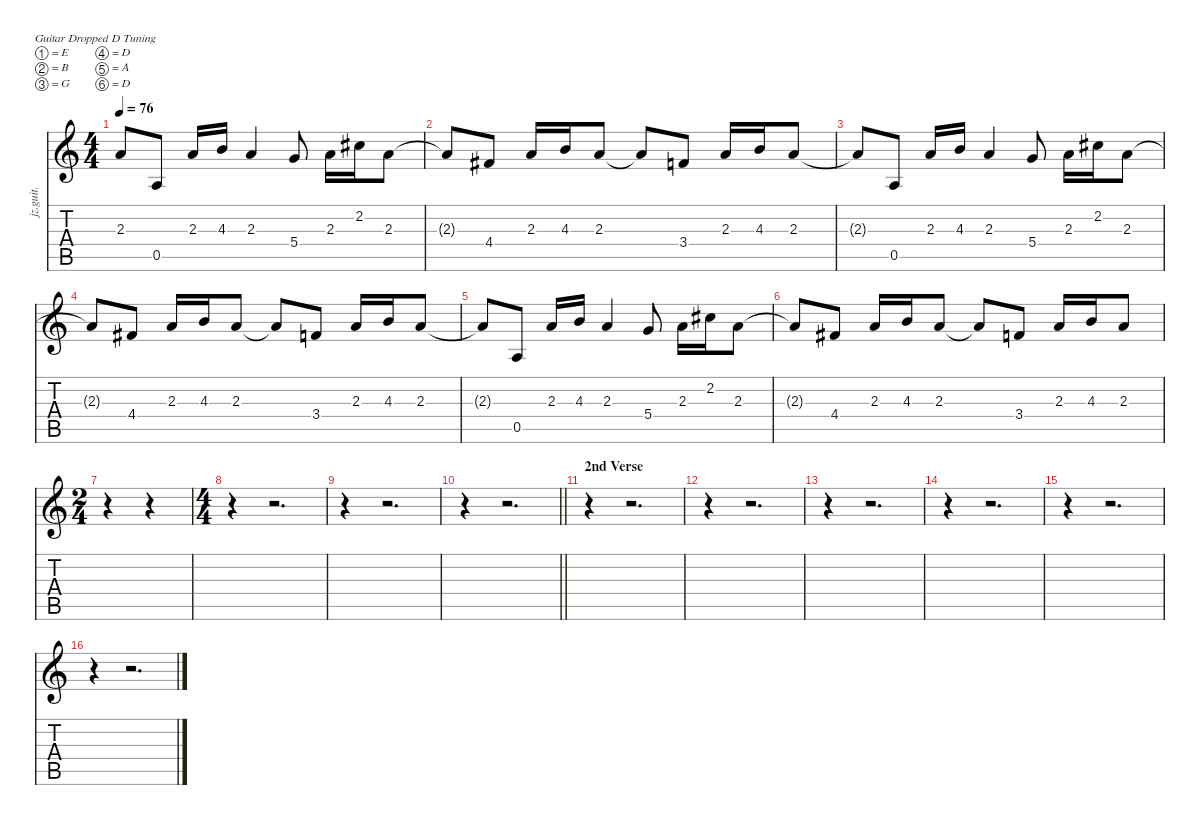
\defaultSystemsLayout 4
\hideDynamics
\bracketExtendMode nobrackets
\otherSystemsTrackNameOrientation horizontal
\track ("Guitar 3" "jz.guit.") {instrument electricguitarjazz}
\staff {score tabs}
\tuning (E4 B3 G3 D3 A2 D2)
\ts (4 4)
\tempo 76
\clef g2
\ks c
2.3{t}.8{dy f beam Up} 0.5.8{beam Up} 2.3.16{beam Up} 4.3.16{beam Up} 2.3.4{beam Up} 5.4.8{beam Up} 2.3.16{beam Down} 2.2{acc #}.16{beam Down} 2.3.8{beam Down} |
2.3{t}.8{beam Up} 4.4{acc #}.8{beam Up} 2.3.16{beam Up} 4.3.16{beam Up} 2.3.8{beam Up} 2.3{t}.8{beam Up} 3.4.8{beam Up} 2.3.16{beam Up} 4.3.16{beam Up} 2.3.8{beam Up} |
2.3{t}.8{beam Up} 0.5.8{beam Up} 2.3.16{beam Up} 4.3.16{beam Up} 2.3.4{beam Up} 5.4.8{beam Up} 2.3.16{beam Down} 2.2{acc #}.16{beam Down} 2.3.8{beam Down} |
2.3{t}.8{beam Up} 4.4{acc #}.8{beam Up} 2.3.16{beam Up} 4.3.16{beam Up} 2.3.8{beam Up} 2.3{t}.8{beam Up} 3.4.8{beam Up} 2.3.16{beam Up} 4.3.16{beam Up} 2.3.8{beam Up} |
2.3{t}.8{beam Up} 0.5.8{beam Up} 2.3.16{beam Up} 4.3.16{beam Up} 2.3.4{beam Up} 5.4.8{beam Up} 2.3.16{beam Down} 2.2{acc #}.16{beam Down} 2.3.8{beam Down} |
2.3{t}.8{beam Up} 4.4{acc #}.8{beam Up} 2.3.16{beam Up} 4.3.16{beam Up} 2.3.8{beam Up} 2.3{t}.8{beam Up} 3.4.8{beam Up} 2.3.16{beam Up} 4.3.16{beam Up} 2.3.8{beam Up} |
\ts (2 4)
\beaming (8 2 2 2 2)
r.4{beam Down} r.4{beam Down} |
\ts (4 4)
\beaming (8 2 2 2 2)
r.4{beam Down} r.2{d beam Down} |
r.4{beam Down} r.2{d beam Down} |
\barLineRight lightlight
r.4{beam Down} r.2{d beam Down} |
\section ("" "2nd Verse")
r.4{beam Down} r.2{d beam Down} |
r.4{beam Down} r.2{d beam Down} |
r.4{beam Down} r.2{d beam Down} |
r.4{beam Down} r.2{d beam Down} |
r.4{beam Down} r.2{d beam Down} |
r.4{beam Down} r.2{d beam Down}
